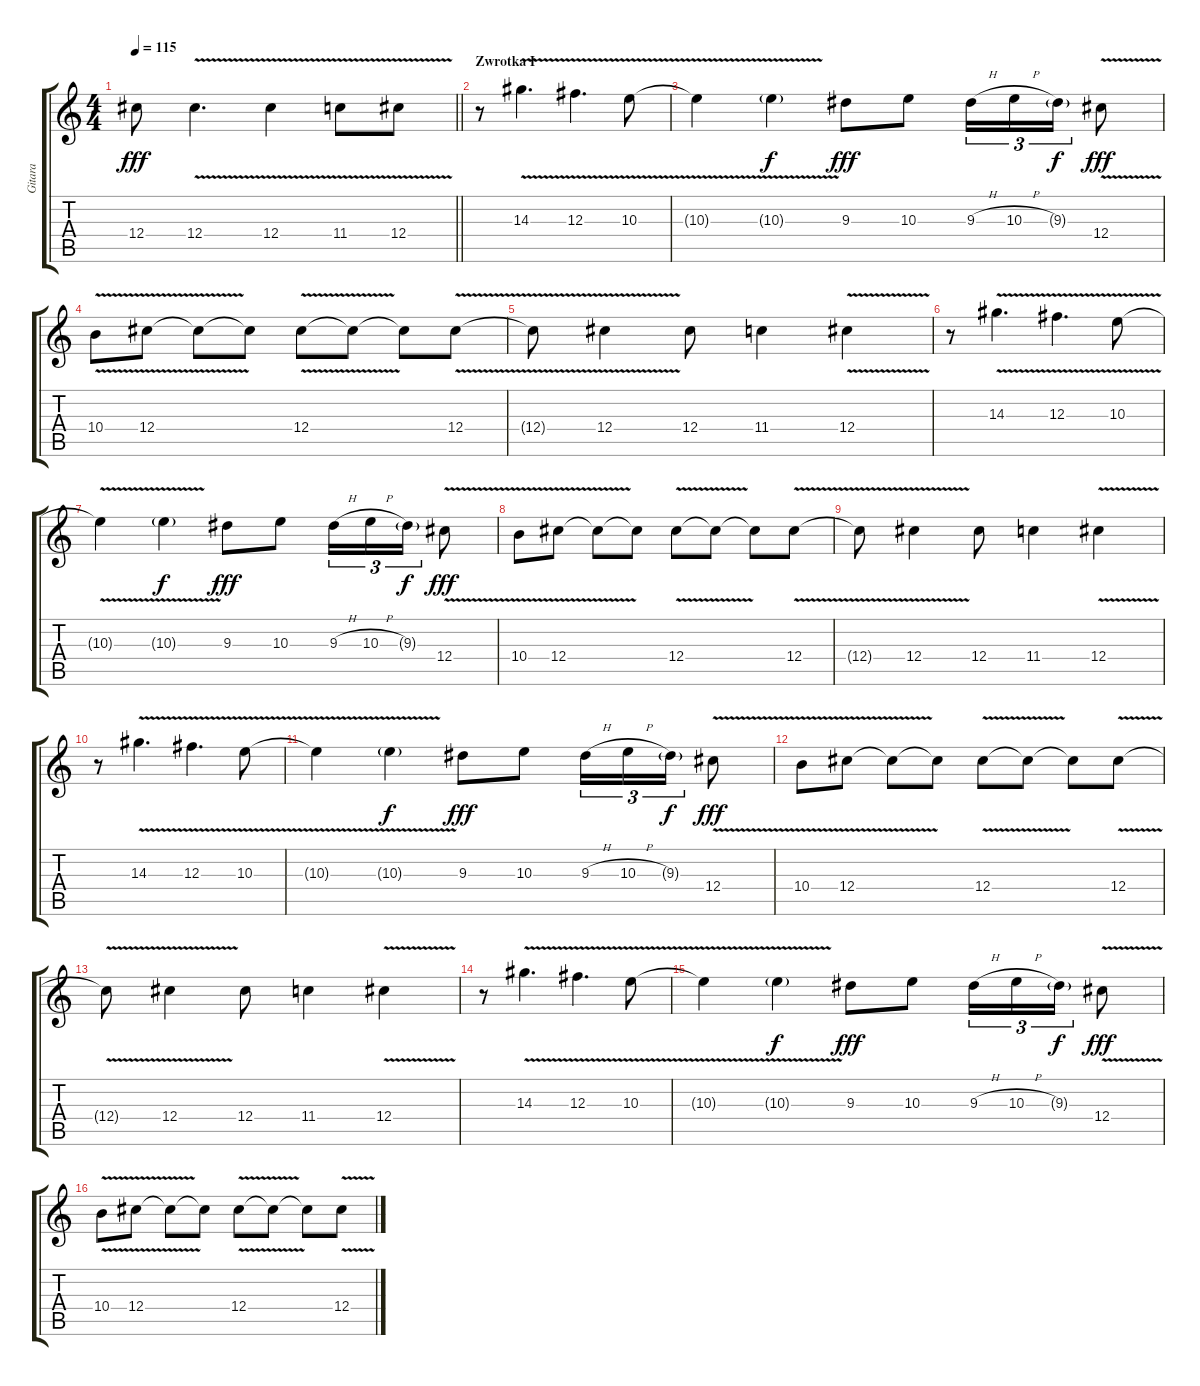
\track ("Gitara" "Gitara") {instrument distortionguitar}
\staff {score tabs}
\tuning (Eb4 Bb3 Gb3 Db3 Ab2 Db2) {hide}
\ts (4 4)
\tempo 115
\clef g2
\barLineRight lightlight
\ks c
12.4{t}.8{dy fff} 12.4{v}.4{d} 12.4{v}.4 11.4{v}.8 12.4{v}.8 |
\section ("" "Zwrotka I")
r.8 14.3{v}.4{d} 12.3{v}.4{d} 10.3{v}.8 |
10.3{t}.4 10.3{v g}.4{dy f} 9.3.8{dy fff} 10.3.8 9.3{h}.16{tu (3 2)} 10.3{h}.16{tu (3 2)} 9.3{g}.16{tu (3 2) dy f} 12.4{v}.8{dy fff} |
10.4{v}.8 12.4{v}.8 12.4{t}.8 12.4{t}.8 12.4{v}.8 12.4{t}.8 12.4{t}.8 12.4{v}.8 |
12.4{t}.8 12.4{v}.4 12.4.8 11.4.4 12.4{v}.4 |
r.8 14.3{v}.4{d} 12.3{v}.4{d} 10.3{v}.8 |
10.3{t}.4 10.3{v g}.4{dy f} 9.3.8{dy fff} 10.3.8 9.3{h}.16{tu (3 2)} 10.3{h}.16{tu (3 2)} 9.3{g}.16{tu (3 2) dy f} 12.4{v}.8{dy fff} |
10.4{v}.8 12.4{v}.8 12.4{t}.8 12.4{t}.8 12.4{v}.8 12.4{t}.8 12.4{t}.8 12.4{v}.8 |
12.4{t}.8 12.4{v}.4 12.4.8 11.4.4 12.4{v}.4 |
r.8 14.3{v}.4{d} 12.3{v}.4{d} 10.3{v}.8 |
10.3{t}.4 10.3{v g}.4{dy f} 9.3.8{dy fff} 10.3.8 9.3{h}.16{tu (3 2)} 10.3{h}.16{tu (3 2)} 9.3{g}.16{tu (3 2) dy f} 12.4{v}.8{dy fff} |
10.4{v}.8 12.4{v}.8 12.4{t}.8 12.4{t}.8 12.4{v}.8 12.4{t}.8 12.4{t}.8 12.4{v}.8 |
12.4{t}.8 12.4{v}.4 12.4.8 11.4.4 12.4{v}.4 |
r.8 14.3{v}.4{d} 12.3{v}.4{d} 10.3{v}.8 |
10.3{t}.4 10.3{v g}.4{dy f} 9.3.8{dy fff} 10.3.8 9.3{h}.16{tu (3 2)} 10.3{h}.16{tu (3 2)} 9.3{g}.16{tu (3 2) dy f} 12.4{v}.8{dy fff} |
10.4{v}.8 12.4{v}.8 12.4{t}.8 12.4{t}.8 12.4{v}.8 12.4{t}.8 12.4{t}.8 12.4{v}.8
